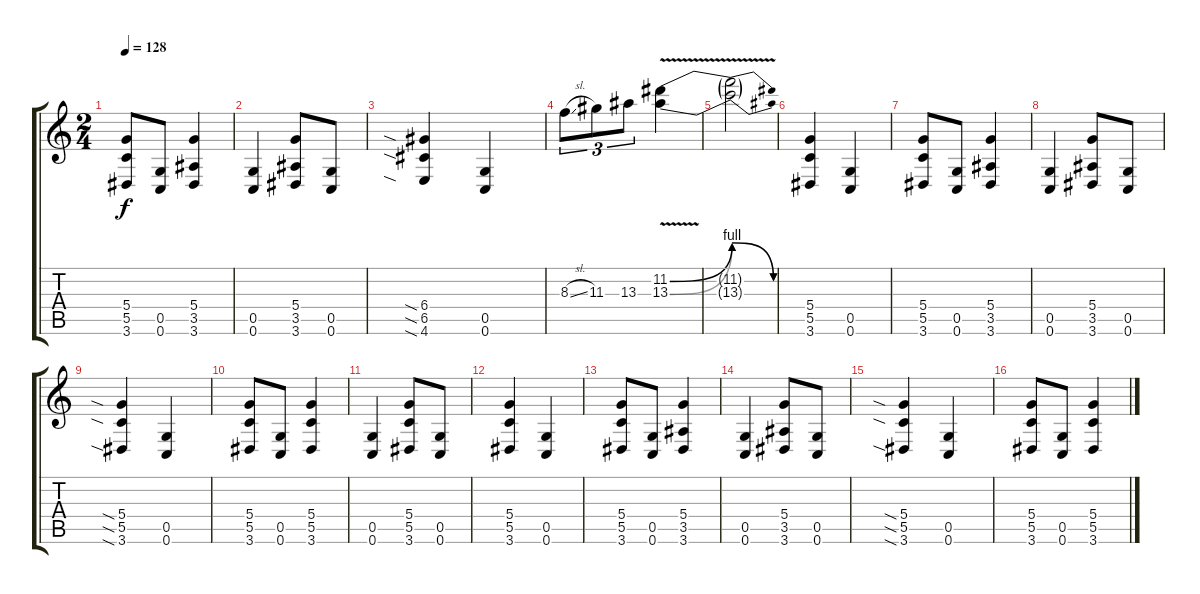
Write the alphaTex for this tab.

\track "" {instrument distortionguitar}
\staff {score tabs}
\tuning (G4 E4 A3 D3 G2 C2) {hide}
\ts (2 4)
\tempo 128
\clef g2
\ks c
(5.4 5.5 3.6).8{dy f} (0.5 0.6).8 (5.4 3.5 3.6).4 |
(0.5 0.6).4 (5.4 3.5 3.6).8 (0.5 0.6).8 |
(6.4{sia} 6.5{sia} 4.6{sia}).4 (0.5 0.6).4 |
8.3{sl}.8{tu (3 2)} 11.3.8{tu (3 2)} 13.3.8{tu (3 2)} (11.2{be (bend 0 0 60 4)} 13.3{be (bend 0 0 60 4) v}).4 |
(11.2{be (release 0 4 60 0) t} 13.3{be (release 0 4 60 0) t}).2{volume 11} |
(5.4 5.5 3.6).4 (0.5 0.6).4 |
(5.4 5.5 3.6).8 (0.5 0.6).8 (5.4 3.5 3.6).4 |
(0.5 0.6).4 (5.4 3.5 3.6).8 (0.5 0.6).8 |
(5.4{sia} 5.5{sia} 3.6{sia}).4 (0.5 0.6).4 |
(5.4 5.5 3.6).8 (0.5 0.6).8 (5.4 5.5 3.6).4 |
(0.5 0.6).4 (5.4 5.5 3.6).8 (0.5 0.6).8 |
(5.4 5.5 3.6).4 (0.5 0.6).4 |
(5.4 5.5 3.6).8 (0.5 0.6).8 (5.4 3.5 3.6).4 |
(0.5 0.6).4 (5.4 3.5 3.6).8 (0.5 0.6).8 |
(5.4{sia} 5.5{sia} 3.6{sia}).4 (0.5 0.6).4 |
(5.4 5.5 3.6).8 (0.5 0.6).8 (5.4 5.5 3.6).4
